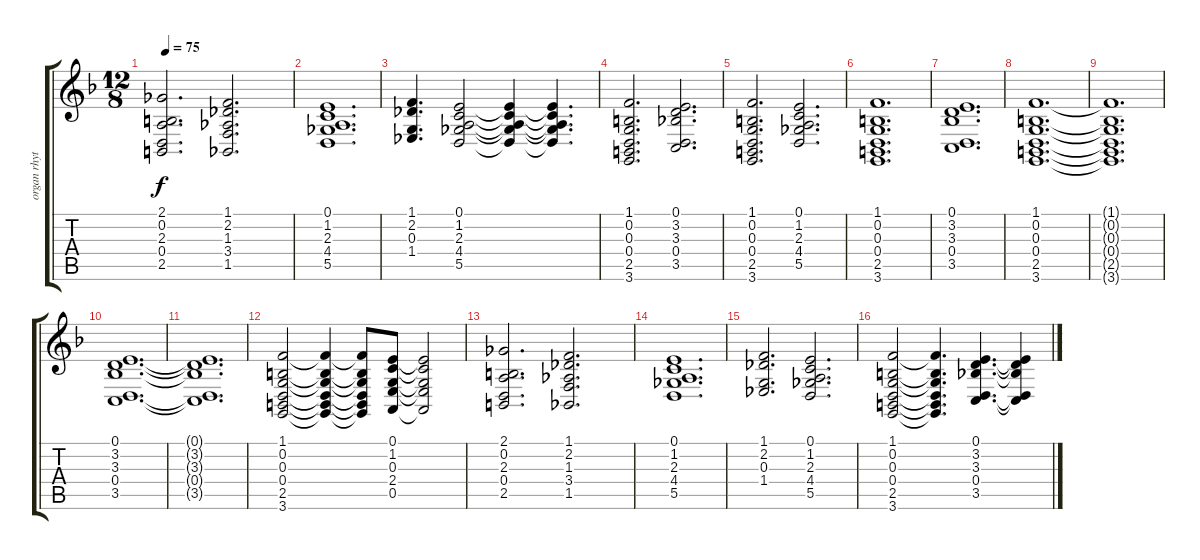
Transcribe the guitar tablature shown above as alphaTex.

\track ("organ rhythm" "organ rhyt") {instrument drawbarorgan}
\staff {score tabs}
\tuning (E4 B3 G3 D3 A2 E2) {hide}
\ts (12 8)
\tempo 75
\clef g2
\ks f
(2.1 0.2 2.3 0.4 2.5).2{d dy f} (1.1 2.2 1.3 3.4 1.5).2{d} |
(0.1 1.2 2.3 4.4 5.5).1{d} |
(1.1 2.2 0.3 1.4).4{d} (0.1 1.2 2.3 4.4 5.5).2 (0.1{t} 1.2{t} 2.3{t} 4.4{t} 5.5{t}).4 (0.1{t} 1.2{t} 2.3{t} 4.4{t} 5.5{t}).4{d} |
(1.1 0.2 0.3 0.4 2.5 3.6).2{d} (0.1 3.2 3.3 0.4 3.5).2{d} |
(1.1 0.2 0.3 0.4 2.5 3.6).2{d} (0.1 1.2 2.3 4.4 5.5).2{d} |
(1.1 0.2 0.3 0.4 2.5 3.6).1{d} |
(0.1 3.2 3.3 0.4 3.5).1{d} |
(1.1 0.2 0.3 0.4 2.5 3.6).1{d} |
(1.1{t} 0.2{t} 0.3{t} 0.4{t} 2.5{t} 3.6{t}).1{d} |
(0.1 3.2 3.3 0.4 3.5).1{d} |
(0.1{t} 3.2{t} 3.3{t} 0.4{t} 3.5{t}).1{d} |
(1.1 0.2 0.3 0.4 2.5 3.6).2 (1.1{t} 0.2{t} 0.3{t} 0.4{t} 2.5{t} 3.6{t}).4 (1.1{t} 0.2{t} 0.3{t} 0.4{t} 2.5{t} 3.6{t}).8 (0.1 1.2 0.3 2.4 0.5).8 (0.1{t} 1.2{t} 0.3{t} 2.4{t} 0.5{t}).2 |
(2.1 0.2 2.3 0.4 2.5).2{d} (1.1 2.2 1.3 3.4 1.5).2{d} |
(0.1 1.2 2.3 4.4 5.5).1{d} |
(1.1 2.2 0.3 1.4).2{d} (0.1 1.2 2.3 4.4 5.5).2{d} |
(1.1 0.2 0.3 0.4 2.5 3.6).2 (1.1{t} 0.2{t} 0.3{t} 0.4{t} 2.5{t} 3.6{t}).4{d} (0.1 3.2 3.3 0.4 3.5).4{d} (0.1{t} 3.2{t} 3.3{t} 0.4{t} 3.5{t}).4
